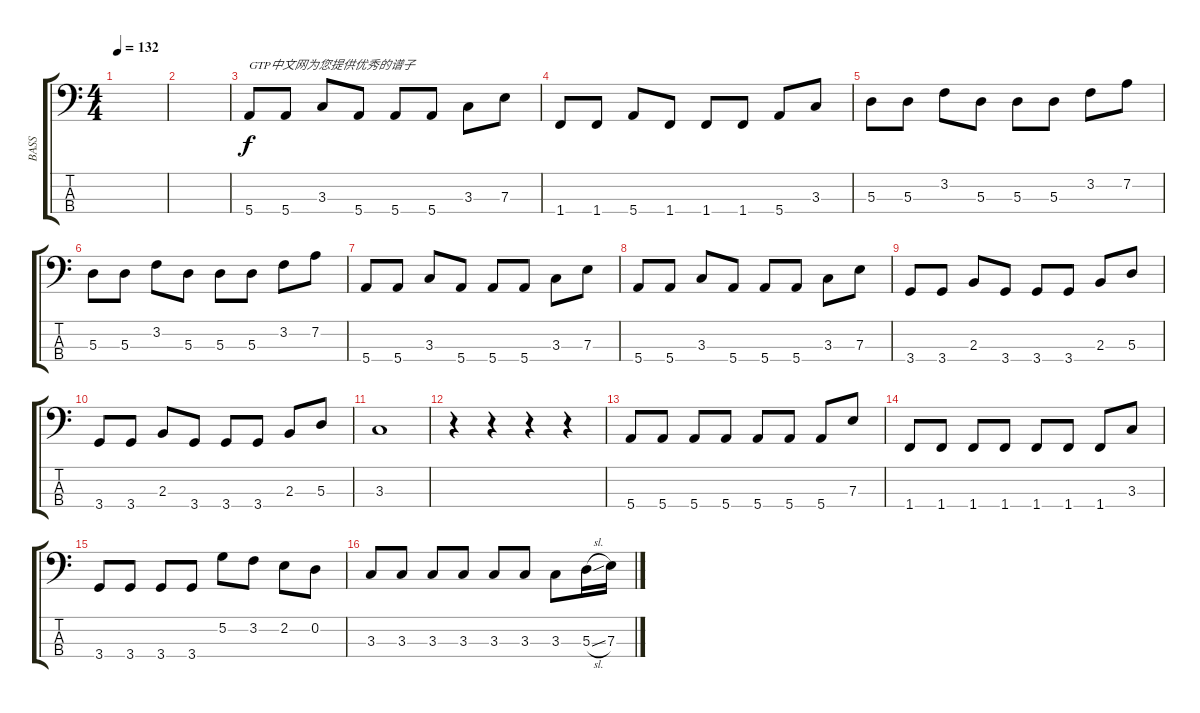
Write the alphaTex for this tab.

\track ("BASS" "BASS") {instrument electricbasspick}
\staff {score tabs}
\tuning (G2 D2 A1 E1) {hide}
\ts (4 4)
\tempo 132
\clef f4
\ks c
|
|
5.4.8{txt "GTP中文网为您提供优秀的谱子"} 5.4.8 3.3.8 5.4.8 5.4.8 5.4.8 3.3.8 7.3.8 |
1.4.8 1.4.8 5.4.8 1.4.8 1.4.8 1.4.8 5.4.8 3.3.8 |
5.3.8 5.3.8 3.2.8 5.3.8 5.3.8 5.3.8 3.2.8 7.2.8 |
5.3.8 5.3.8 3.2.8 5.3.8 5.3.8 5.3.8 3.2.8 7.2.8 |
5.4.8 5.4.8 3.3.8 5.4.8 5.4.8 5.4.8 3.3.8 7.3.8 |
5.4.8 5.4.8 3.3.8 5.4.8 5.4.8 5.4.8 3.3.8 7.3.8 |
3.4.8 3.4.8 2.3.8 3.4.8 3.4.8 3.4.8 2.3.8 5.3.8 |
3.4.8 3.4.8 2.3.8 3.4.8 3.4.8 3.4.8 2.3.8 5.3.8 |
3.3.1 |
r.4 r.4 r.4 r.4 |
5.4.8 5.4.8 5.4.8 5.4.8 5.4.8 5.4.8 5.4.8 7.3.8 |
1.4.8 1.4.8 1.4.8 1.4.8 1.4.8 1.4.8 1.4.8 3.3.8 |
3.4.8 3.4.8 3.4.8 3.4.8 5.2.8 3.2.8 2.2.8 0.2.8 |
3.3.8 3.3.8 3.3.8 3.3.8 3.3.8 3.3.8 3.3.8 5.3{sl}.16 7.3.16
